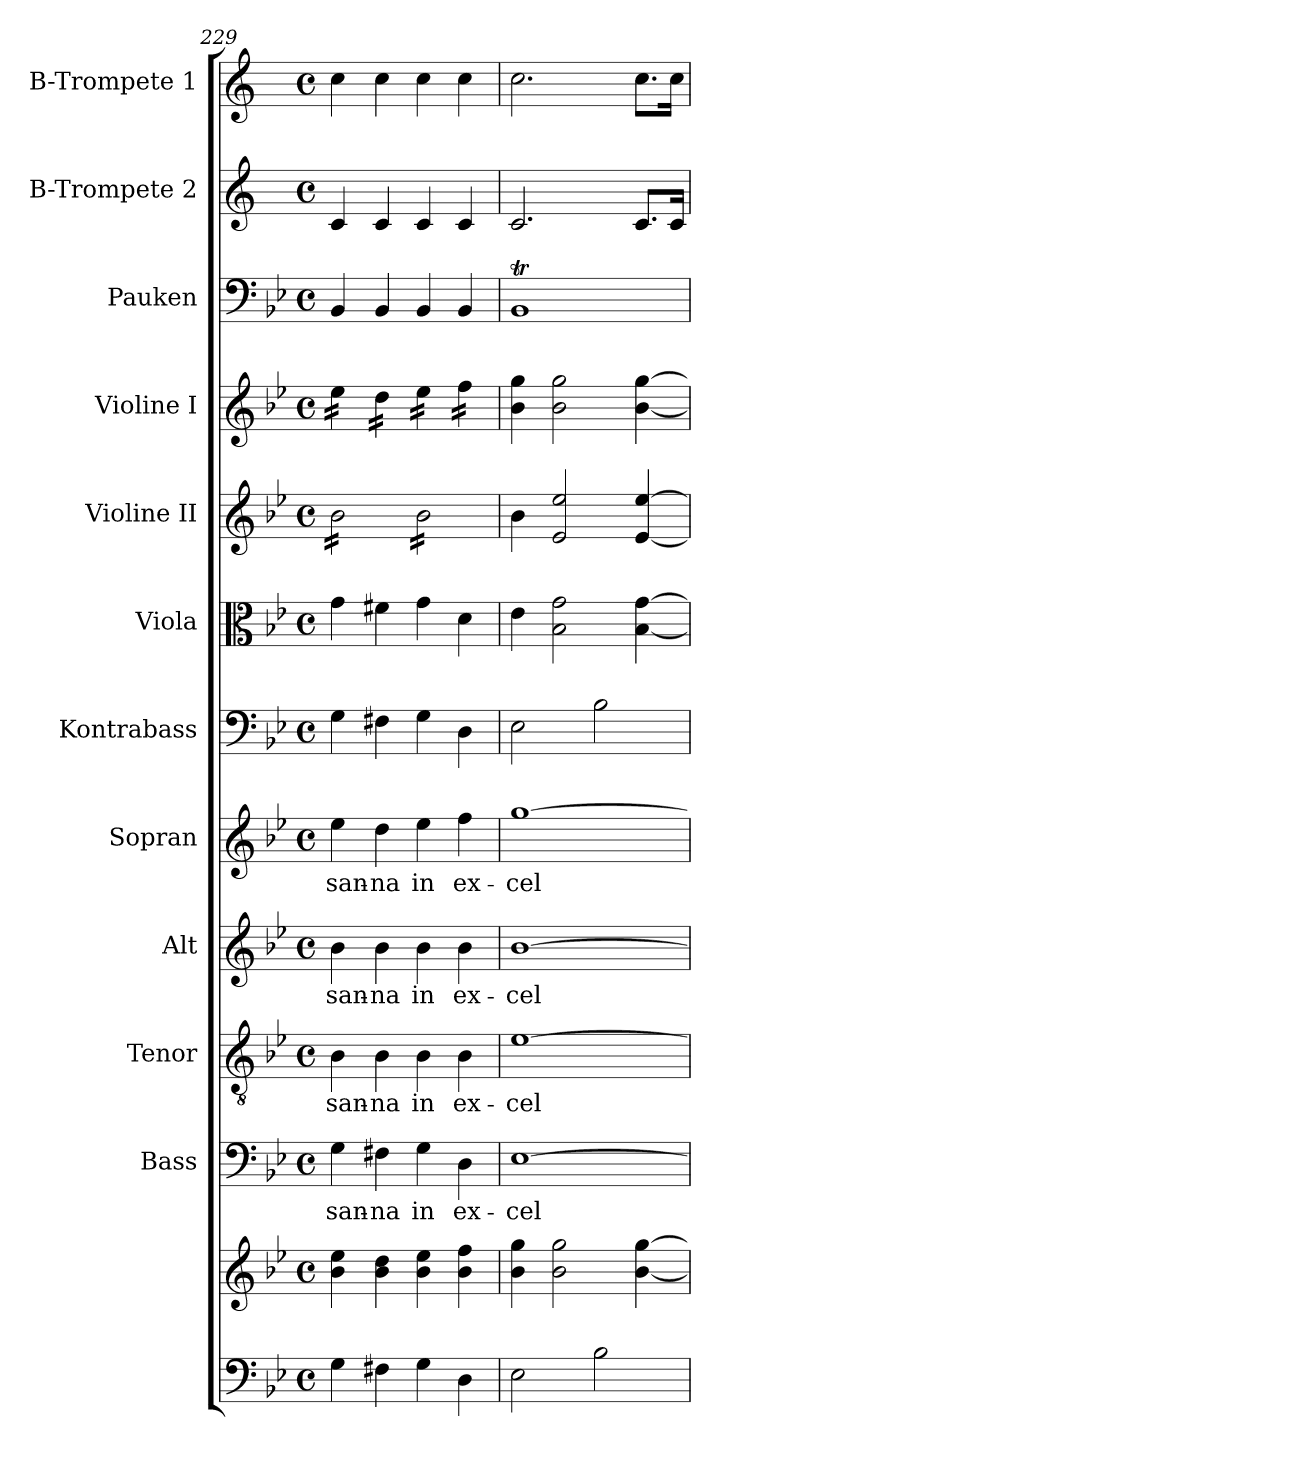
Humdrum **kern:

**kern	**kern	**kern	**text	**kern	**text	**kern	**text	**kern	**text	**kern	**kern	**kern	**kern	**kern	**kern	**kern
*part12	*part12	*part11	*part11	*part10	*part10	*part9	*part9	*part8	*part8	*part7	*part6	*part5	*part4	*part3	*part2	*part1
*staff13	*staff12	*staff11	*staff11	*staff10	*staff10	*staff9	*staff9	*staff8	*staff8	*staff7	*staff6	*staff5	*staff4	*staff3	*staff2	*staff1
*	*	*I"Bass	*	*I"Tenor	*	*I"Alt	*	*I"Sopran	*	*I"Kontrabass	*I"Viola	*I"Violine II	*I"Violine I	*I"Pauken	*I"B-Trompete 2	*I"B-Trompete 1
*	*	*I'B.	*	*I'T.	*	*I'A.	*	*I'S.	*	*I'Kb.	*I'Vla.	*I'Vl. II	*I'Vl. I	*I'Pk.	*I'B Trp. 2	*I'B Trp. 1
*clefF4	*clefG2	*clefF4	*	*clefGv2	*	*clefG2	*	*clefG2	*	*clefF4	*clefC3	*clefG2	*clefG2	*clefF4	*clefG2	*clefG2
*	*	*	*	*	*	*	*	*	*	*ITrd7c12	*	*	*	*	*ITrd1c2	*ITrd1c2
*k[b-e-]	*k[b-e-]	*k[b-e-]	*	*k[b-e-]	*	*k[b-e-]	*	*k[b-e-]	*	*k[b-e-]	*k[b-e-]	*k[b-e-]	*k[b-e-]	*k[b-e-]	*k[b-e-]	*k[b-e-]
*B-:	*B-:	*B-:	*	*B-:	*	*B-:	*	*B-:	*	*B-:	*B-:	*B-:	*B-:	*B-:	*B-:	*B-:
*M4/4	*M4/4	*M4/4	*	*M4/4	*	*M4/4	*	*M4/4	*	*M4/4	*M4/4	*M4/4	*M4/4	*M4/4	*M4/4	*M4/4
*met(c)	*met(c)	*met(c)	*	*met(c)	*	*met(c)	*	*met(c)	*	*met(c)	*met(c)	*met(c)	*met(c)	*met(c)	*met(c)	*met(c)
=229	=229	=229	=229	=229	=229	=229	=229	=229	=229	=229	=229	=229	=229	=229	=229	=229
!	!	!	!LO:LY:b	!	!LO:LY:b	!	!LO:LY:b	!	!LO:LY:b	!	!	!	!	!	!	!
*	*	*	*	*	*	*	*	*	*	*	*	*tremolo	*	*	*	*
*	*	*	*	*	*	*	*	*	*	*	*	*	*tremolo	*	*	*
4G\	4b-\ 4ee-\	4G\	-san-	4B-\	-san-	4b-\	-san-	4ee-\	-san-	4GG\	4g\	16b-\LL	16ee-\LL	4BB-/	4B-/	4b-\
.	.	.	.	.	.	.	.	.	.	.	.	16b-\	16ee-\	.	.	.
.	.	.	.	.	.	.	.	.	.	.	.	16b-\	16ee-\	.	.	.
.	.	.	.	.	.	.	.	.	.	.	.	16b-\	16ee-\JJ	.	.	.
!	!	!	!LO:LY:b	!	!LO:LY:b	!	!LO:LY:b	!	!LO:LY:b	!	!	!	!	!	!	!
4F#X\	4b-\ 4dd\	4F#X\	-na	4B-\	-na	4b-\	-na	4dd\	-na	4FF#X\	4f#X\	16b-\	16dd\LL	4BB-/	4B-/	4b-\
.	.	.	.	.	.	.	.	.	.	.	.	16b-\	16dd\	.	.	.
.	.	.	.	.	.	.	.	.	.	.	.	16b-\	16dd\	.	.	.
.	.	.	.	.	.	.	.	.	.	.	.	16b-\JJ	16dd\JJ	.	.	.
!	!	!	!LO:LY:b	!	!LO:LY:b	!	!LO:LY:b	!	!LO:LY:b	!	!	!	!	!	!	!
4G\	4b-\ 4ee-\	4G\	in	4B-\	in	4b-\	in	4ee-\	in	4GG\	4g\	16b-\LL	16ee-\LL	4BB-/	4B-/	4b-\
.	.	.	.	.	.	.	.	.	.	.	.	16b-\	16ee-\	.	.	.
.	.	.	.	.	.	.	.	.	.	.	.	16b-\	16ee-\	.	.	.
.	.	.	.	.	.	.	.	.	.	.	.	16b-\	16ee-\JJ	.	.	.
!	!	!	!LO:LY:b	!	!LO:LY:b	!	!LO:LY:b	!	!LO:LY:b	!	!	!	!	!	!	!
4D\	4b-\ 4ff\	4D\	ex-	4B-\	ex-	4b-\	ex-	4ff\	ex-	4DD\	4d\	16b-\	16ff\LL	4BB-/	4B-/	4b-\
.	.	.	.	.	.	.	.	.	.	.	.	16b-\	16ff\	.	.	.
.	.	.	.	.	.	.	.	.	.	.	.	16b-\	16ff\	.	.	.
.	.	.	.	.	.	.	.	.	.	.	.	16b-\JJ	16ff\JJ	.	.	.
*	*	*	*	*	*	*	*	*	*	*	*	*	*Xtremolo	*	*	*
*	*	*	*	*	*	*	*	*	*	*	*	*Xtremolo	*	*	*	*
=230	=230	=230	=230	=230	=230	=230	=230	=230	=230	=230	=230	=230	=230	=230	=230	=230
!	!	!	!LO:LY:b	!	!LO:LY:b	!	!LO:LY:b	!	!LO:LY:b	!	!	!	!	!	!	!
2E-\	4b-\ 4gg\	[1E-	-cel-	[1e-	-cel-	[1b-	-cel-	[1gg	-cel-	2EE-\	4e-\	4b-\	4b-\ 4gg\	1BB-T	2.B-/	2.b-\
.	2b-\ 2gg\	.	.	.	.	.	.	.	.	.	2B-\ 2g\	2e-/ 2ee-/	2b-\ 2gg\	.	.	.
2B-\	.	.	.	.	.	.	.	.	.	2BB-\	.	.	.	.	.	.
.	[4b-\ [4gg\	.	.	.	.	.	.	.	.	.	[4B-\ [4g\	[4e-/ [4ee-/	[4b-\ [4gg\	.	8.B-/L	8.b-\L
.	.	.	.	.	.	.	.	.	.	.	.	.	.	.	16B-/Jk	16b-\Jk
=	=	=	=	=	=	=	=	=	=	=	=	=	=	=	=	=
*-	*-	*-	*-	*-	*-	*-	*-	*-	*-	*-	*-	*-	*-	*-	*-	*-
